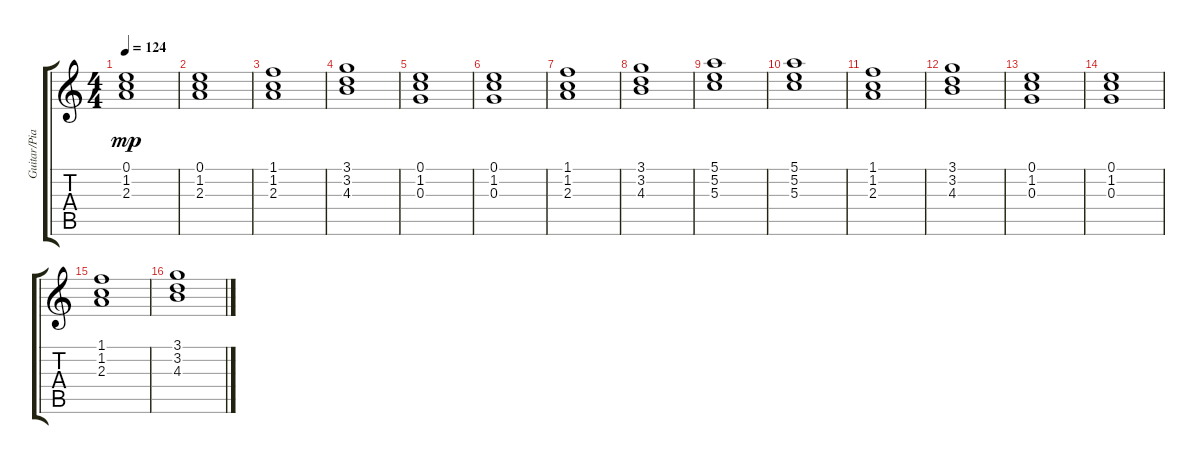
\track ("Guitar/Piano - Jerry Harrison" "Guitar/Pia") {instrument acousticguitarsteel}
\staff {score tabs}
\tuning (E4 B3 G3 D3 A2 E2) {hide}
\ts (4 4)
\tempo 124
\clef g2
\ks c
(0.1 1.2 2.3).1{dy mp} |
(0.1 1.2 2.3).1 |
(1.1 1.2 2.3).1 |
(3.1 3.2 4.3).1 |
(0.1 1.2 0.3).1 |
(0.1 1.2 0.3).1 |
(1.1 1.2 2.3).1 |
(3.1 3.2 4.3).1 |
(5.1 5.2 5.3).1 |
(5.1 5.2 5.3).1 |
(1.1 1.2 2.3).1 |
(3.1 3.2 4.3).1 |
(0.1 1.2 0.3).1 |
(0.1 1.2 0.3).1 |
(1.1 1.2 2.3).1 |
(3.1 3.2 4.3).1
